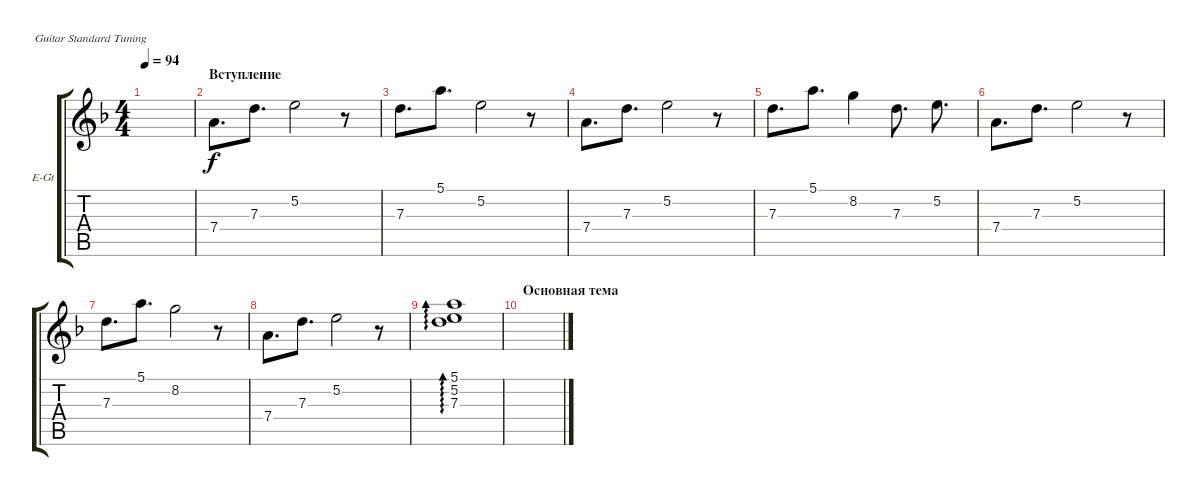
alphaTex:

\defaultSystemsLayout 4
\bracketExtendMode groupsimilarinstruments
\firstSystemTrackNameOrientation horizontal
\otherSystemsTrackNameOrientation horizontal
\track ("Electric Guitar" "E-Gt") {instrument electricguitarclean}
\staff {score tabs}
\tuning (E4 B3 G3 D3 A2 E2)
\ts (4 4)
\tempo 94
\clef g2
\scale
0.51004
\ks dminor
|
\section ("" "Вступление")
\scale
0.24498 7.4.8{d} 7.3.8{d} 5.2.2 r.8 |
\scale
0.24498 7.3.8{d} 5.1.8{d} 5.2.2 r.8 |
7.4.8{d} 7.3.8{d} 5.2.2 r.8 |
7.3.8{d} 5.1.8{d} 8.2.4 7.3.8{d} 5.2.8{d} |
7.4.8{d} 7.3.8{d} 5.2.2 r.8 |
7.3.8{d} 5.1.8{d} 8.2.2 r.8 |
7.4.8{d} 7.3.8{d} 5.2.2 r.8 |
(7.3 5.2 5.1).1{ad 0} |
\section ("" "Основная тема")
